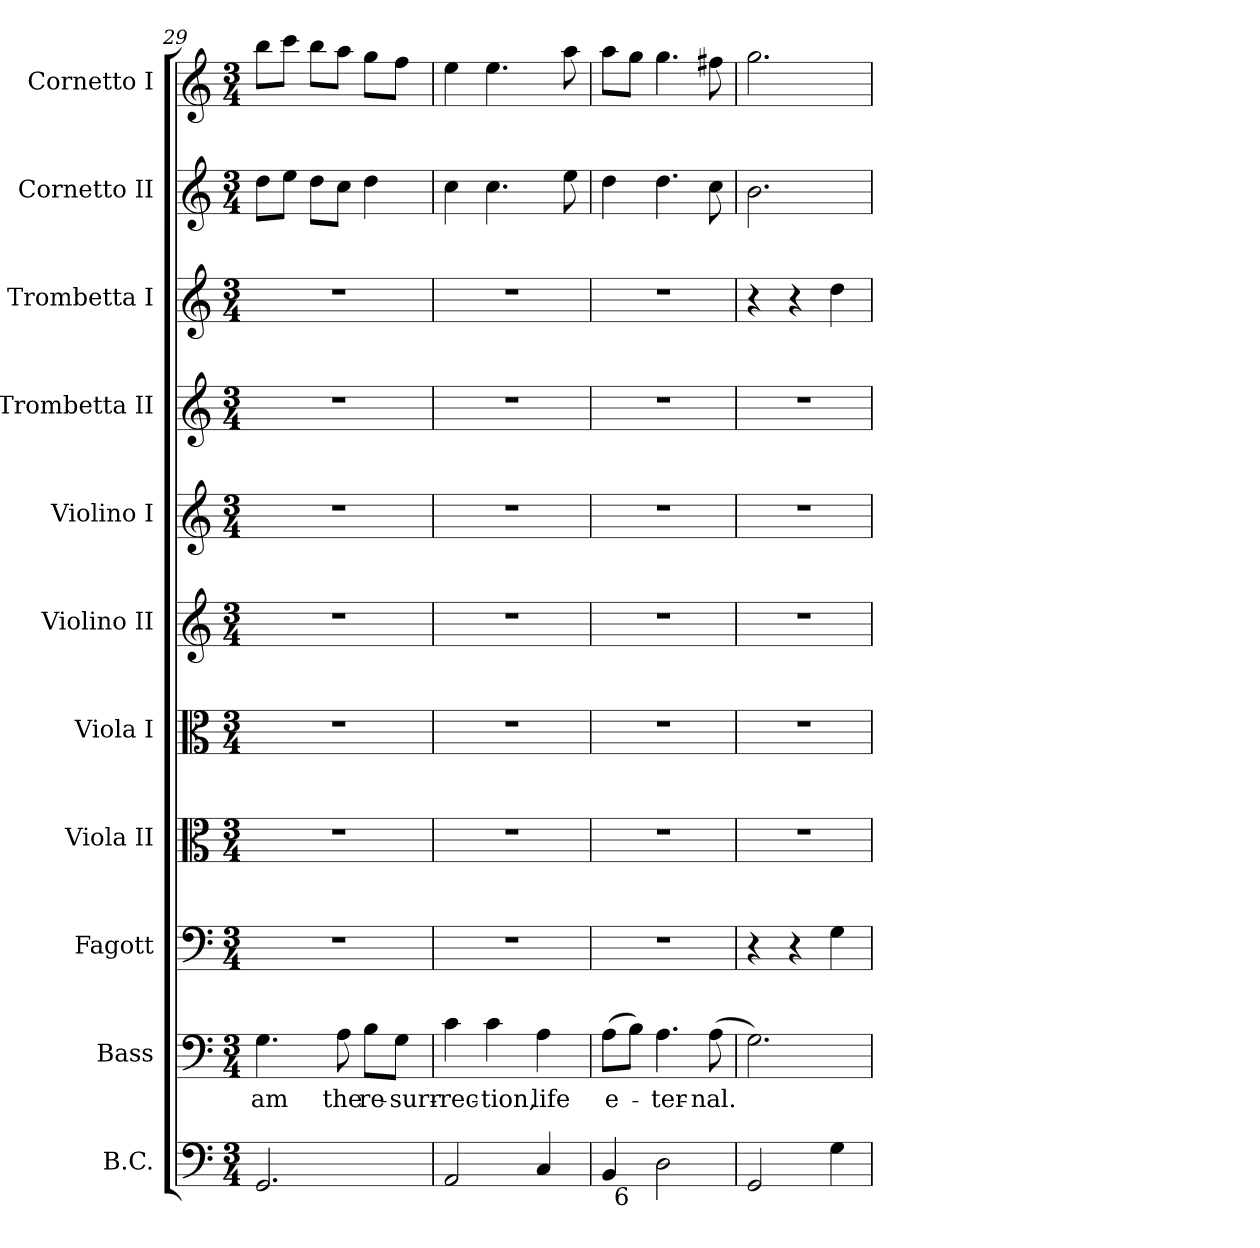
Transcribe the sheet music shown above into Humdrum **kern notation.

**kern	**kern	**text	**kern	**kern	**kern	**kern	**kern	**kern	**kern	**kern	**kern
*part11	*part10	*part10	*part9	*part8	*part7	*part6	*part5	*part4	*part3	*part2	*part1
*staff11	*staff10	*staff10	*staff9	*staff8	*staff7	*staff6	*staff5	*staff4	*staff3	*staff2	*staff1
*I"B.C.	*I"Bass	*	*I"Fagott	*I"Viola II	*I"Viola I	*I"Violino II	*I"Violino I	*I"Trombetta II	*I"Trombetta I	*I"Cornetto II	*I"Cornetto I
*	*I'B.	*	*I'Fg.	*I'Vla.	*I'Vla.	*	*	*	*	*	*
!!LO:PB:g=z
*clefF4	*clefF4	*	*clefF4	*clefC3	*clefC3	*clefG2	*clefG2	*clefG2	*clefG2	*clefG2	*clefG2
*k[]	*k[]	*	*k[]	*k[]	*k[]	*k[]	*k[]	*k[]	*k[]	*k[]	*k[]
*C:	*C:	*	*C:	*C:	*C:	*C:	*C:	*C:	*C:	*C:	*C:
*M3/4	*M3/4	*	*M3/4	*M3/4	*M3/4	*M3/4	*M3/4	*M3/4	*M3/4	*M3/4	*M3/4
=29	=29	=29	=29	=29	=29	=29	=29	=29	=29	=29	=29
!	!	!LO:LY:b:color=#000000	!LO:N:vis=1	!LO:N:vis=1	!LO:N:vis=1	!LO:N:vis=1	!LO:N:vis=1	!LO:N:vis=1	!LO:N:vis=1	!	!
2.GGi/	4.Gi\	am	2.r	2.r	2.r	2.r	2.r	2.r	2.r	8ddi\L	8bbi\L
.	.	.	.	.	.	.	.	.	.	8eei\J	8ccci\J
.	.	.	.	.	.	.	.	.	.	8ddi\L	8bbi\L
!	!	!LO:LY:b:color=#000000	!	!	!	!	!	!	!	!	!
.	8Ai\	the	.	.	.	.	.	.	.	8cci\J	8aai\J
!	!	!LO:LY:b:color=#000000	!	!	!	!	!	!	!	!	!
.	8Bi\L	re-	.	.	.	.	.	.	.	4ddi\	8ggi\L
!	!	!LO:LY:b:color=#000000	!	!	!	!	!	!	!	!	!
.	8Gi\J	-surr-	.	.	.	.	.	.	.	.	8ffi\J
=30	=30	=30	=30	=30	=30	=30	=30	=30	=30	=30	=30
!	!	!LO:LY:b:color=#000000	!LO:N:vis=1	!LO:N:vis=1	!LO:N:vis=1	!LO:N:vis=1	!LO:N:vis=1	!LO:N:vis=1	!LO:N:vis=1	!	!
2AAi/	4ci\	-rec-	2.r	2.r	2.r	2.r	2.r	2.r	2.r	4cci\	4eei\
!	!	!LO:LY:b:color=#000000	!	!	!	!	!	!	!	!	!
.	4ci\	-tion,	.	.	.	.	.	.	.	4.cci\	4.eei\
!	!	!LO:LY:b:color=#000000	!	!	!	!	!	!	!	!	!
4Ci/	4Ai\	life	.	.	.	.	.	.	.	.	.
.	.	.	.	.	.	.	.	.	.	8eei\	8aai\
=31	=31	=31	=31	=31	=31	=31	=31	=31	=31	=31	=31
!LO:TX:b:rj:t=7	!	!	!	!	!	!	!	!	!	!	!
!	!	!LO:LY:b:color=#000000	!LO:N:vis=1	!LO:N:vis=1	!LO:N:vis=1	!LO:N:vis=1	!LO:N:vis=1	!LO:N:vis=1	!LO:N:vis=1	!	!
*^	*	*	*	*	*	*	*	*	*	*	*
4BBi/	8ryy	(8Ai\L	e-	2.r	2.r	2.r	2.r	2.r	2.r	2.r	4ddi\	8aai\L
!	!LO:TX:b:rj:t=6	!	!	!	!	!	!	!	!	!	!	!
.	2ryy	8Bi\J)	.	.	.	.	.	.	.	.	.	8ggi\J
!	!	!	!LO:LY:b:color=#000000	!	!	!	!	!	!	!	!	!
2Di\	.	4.Ai\	-ter-	.	.	.	.	.	.	.	4.ddi\	4.ggi\
!	!	!	!LO:LY:b:color=#000000	!	!	!	!	!	!	!	!	!
.	8ryy	(8Ai\	-nal.	.	.	.	.	.	.	.	8cci\	8ff#Xi\
=32	=32	=32	=32	=32	=32	=32	=32	=32	=32	=32	=32	=32
!	!	!	!	!	!LO:N:vis=1	!LO:N:vis=1	!LO:N:vis=1	!LO:N:vis=1	!LO:N:vis=1	!	!	!
*v	*v	*	*	*	*	*	*	*	*	*	*	*
2GGi/	2.Gi\)	.	4r	2.r	2.r	2.r	2.r	2.r	4r	2.bi\	2.ggi\
.	.	.	4r	.	.	.	.	.	4r	.	.
4Gi\	.	.	4Gi\	.	.	.	.	.	4ddi\	.	.
=	=	=	=	=	=	=	=	=	=	=	=
*-	*-	*-	*-	*-	*-	*-	*-	*-	*-	*-	*-
